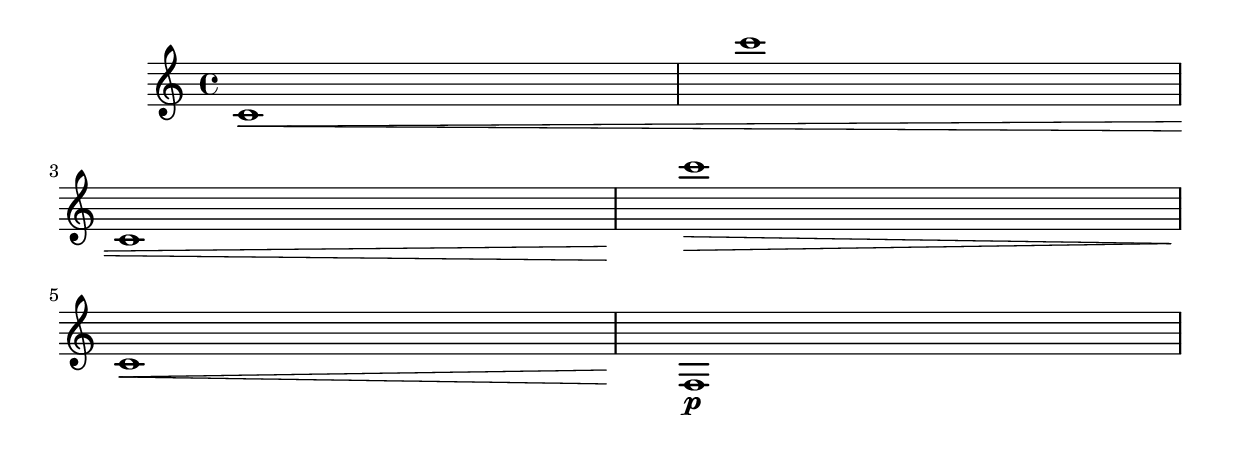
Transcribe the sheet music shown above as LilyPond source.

\version "2.15.7"

\header {
  texidoc = "@code{\\breakDynamicSpan} shall also work if a 
dynamic spanner crosses a line break.
"
}

\relative c' {
  % spanner really crosses linebreak:
  c1\<\breakDynamicSpan c'' \break
  c,,1
  % new spanner immediately after linebreak (with broken spanner):
  c''1\>\breakDynamicSpan \break
  c,,1\<
  f,1\breakDynamicSpan\p
}
